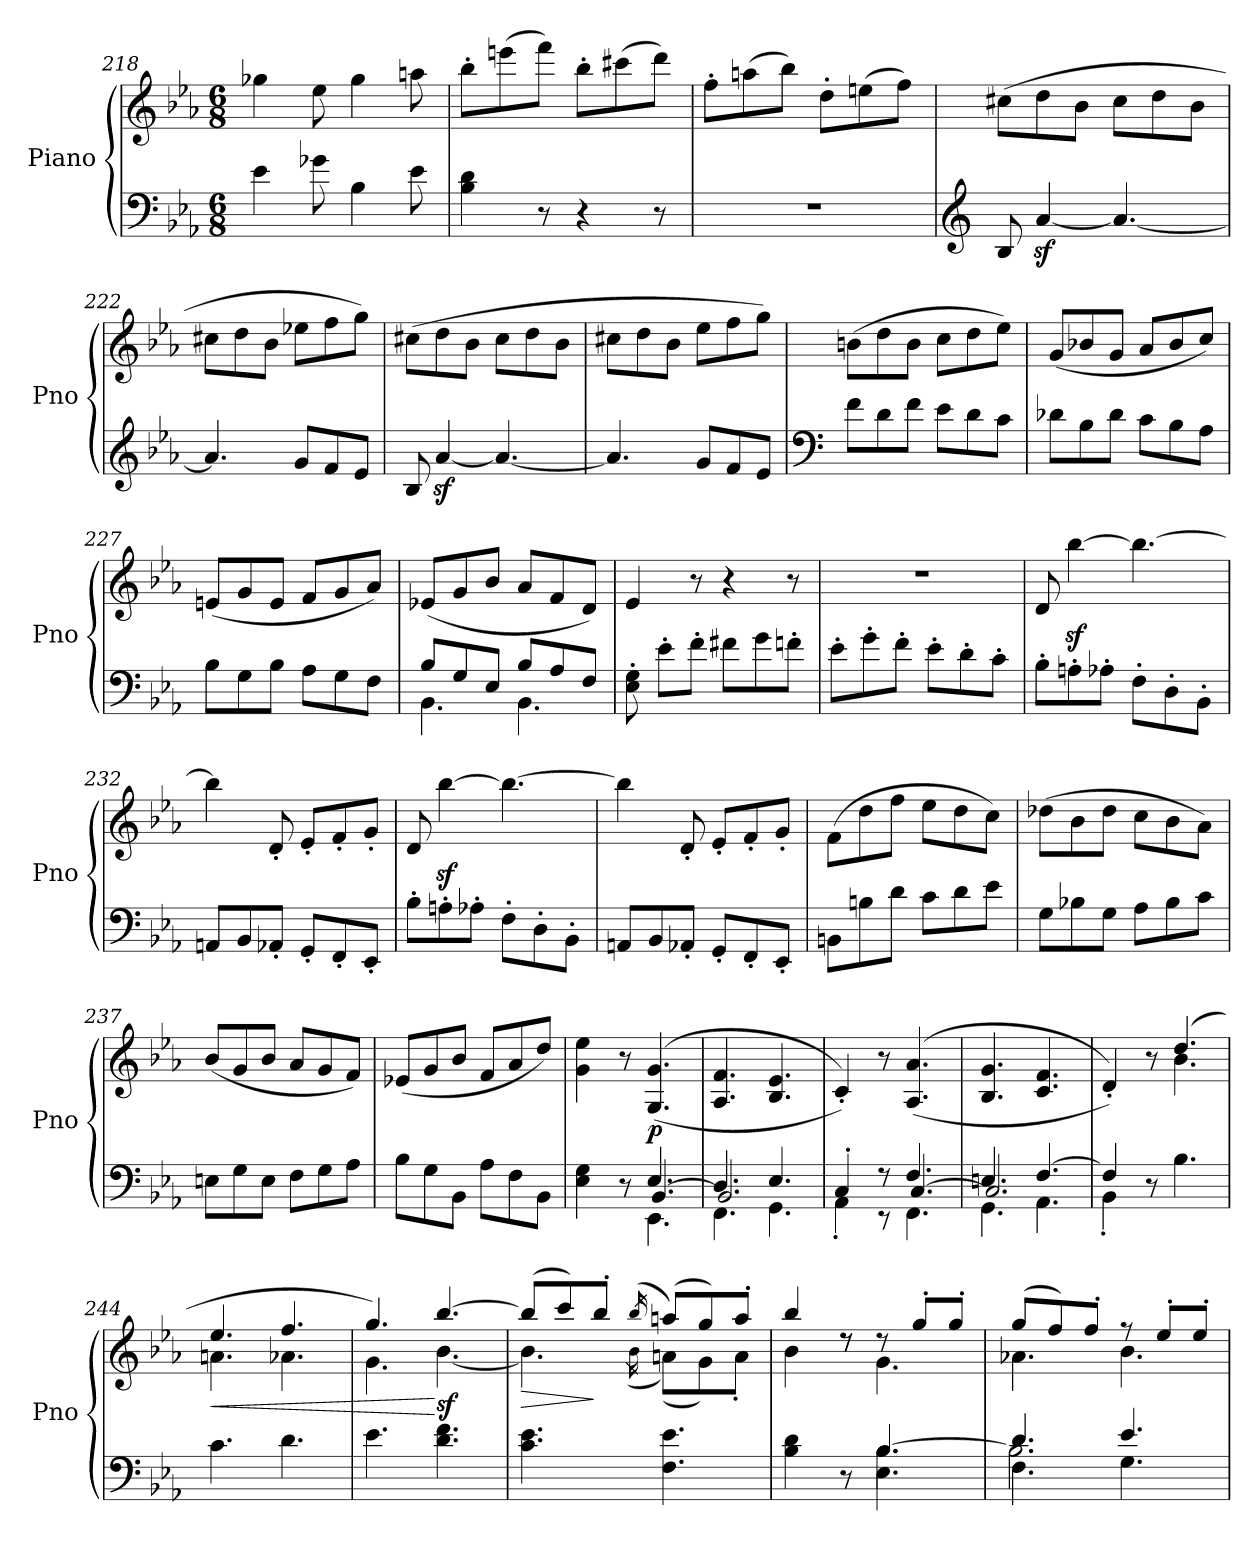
**kern	**kern	**dynam
*part1	*part1	*part1
*staff2	*staff1	*staff1/2
*I"Piano	*	*
*I'Pno	*	*
*clefF4	*clefG2	*
*k[b-e-a-]	*k[b-e-a-]	*
*M6/8	*M6/8	*
=218	=218	=218
4e-\	4gg-X\	.
8g-X\	8ee-\	.
4B-\	4gg-\	.
8e-\	8aan\	.
!!LO:LB:g=z
=219	=219	=219
4B-\ 4d\	8bb-'\L	.
.	(8eeen\	.
8r	8fff\J)	.
4r	8bb-'\L	.
.	(8ccc#X\	.
8r	8ddd\J)	.
=220	=220	=220
2.r	8ff'\L	.
.	(8aan\	.
.	8bb-\J)	.
.	8dd'\L	.
.	(8een\	.
.	8ff\J)	.
=221	=221	=221
*clefG2	*	*
8B-/	(8cc#X\L	.
[4a-z</	8dd\	.
.	8b-\J	.
4.a-/_	8cc#\L	.
.	8dd\	.
.	8b-\J	.
=222	=222	=222
4.a-/]	8cc#X\L	.
.	8dd\	.
.	8b-\J	.
8g/L	8ee-X\L	.
8f/	8ff\	.
8e-/J	8gg\J)	.
=223	=223	=223
8B-/	(8cc#X\L	.
[4a-z</	8dd\	.
.	8b-\J	.
4.a-/_	8cc#\L	.
.	8dd\	.
.	8b-\J	.
!!LO:LB:g=z
=224	=224	=224
4.a-/]	8cc#X\L	.
.	8dd\	.
.	8b-\J	.
8g/L	8ee-\L	.
8f/	8ff\	.
8e-/J	8gg\J)	.
!!LO:LB:g=z
=225	=225	=225
*clefF4	*	*
8f\L	(8bn\L	.
8d\	8dd\	.
8f\J	8b\J	.
8e-\L	8cc\L	.
8d\	8dd\	.
8c\J	8ee-\J)	.
=226	=226	=226
8d-X\L	(8g/L	.
8B-\	8b-X/	.
8d-\J	8g/J	.
8c\L	8a-/L	.
8B-\	8b-/	.
8A-\J	8cc/J)	.
=227	=227	=227
8B-\L	(8en/L	.
8G\	8g/	.
8B-\J	8e/J	.
8A-\L	8f/L	.
8G\	8g/	.
8F\J	8a-/J)	.
=228	=228	=228
*^	*	*
8B-/L	4.BB-\	(8e-X/L	.
8G/	.	8g/	.
8E-/J	.	8b-/J	.
8B-/L	4.BB-\	8a-/L	.
8A-/	.	8f/	.
8F/J	.	8d/J)	.
*v	*v	*	*
=229	=229	=229
8E-\' 8G\'	4e-/	.
8e-'\L	.	.
8f'\J	8r	.
8f#X\L	4r	.
8g\	.	.
8fn'\J	8r	.
=230	=230	=230
8e-'\L	2.r	.
8g'\	.	.
8f'\J	.	.
8e-'\L	.	.
8d'\	.	.
8c'\J	.	.
!!LO:LB:g=z
=231	=231	=231
8B-'\L	8d/	.
8An'\	[4bb-z<\	.
8A-X'\J	.	.
8F'\L	4.bb-\_	.
8D'\	.	.
8BB-'\J	.	.
=232	=232	=232
8AAn/L	4bb-\]	.
8BB-/	.	.
8AA-X'/J	8d'/	.
8GG'/L	8e-'/L	.
8FF'/	8f'/	.
8EE-'/J	8g'/J	.
=233	=233	=233
8B-'\L	8d/	.
8An'\	[4bb-z<\	.
8A-X'\J	.	.
8F'\L	4.bb-\_	.
8D'\	.	.
8BB-'\J	.	.
=234	=234	=234
8AAn/L	4bb-\]	.
8BB-/	.	.
8AA-X'/J	8d'/	.
8GG'/L	8e-'/L	.
8FF'/	8f'/	.
8EE-'/J	8g'/J	.
=235	=235	=235
8BBn\L	(8f\L	.
8Bn\	8dd\	.
8d\J	8ff\J	.
8c\L	8ee-\L	.
8d\	8dd\	.
8e-\J	8cc\J)	.
!!LO:LB:g=z
=236	=236	=236
8G\L	(8dd-X\L	.
8B-X\	8b-\	.
8G\J	8dd-\J	.
8A-\L	8cc\L	.
8B-\	8b-\	.
8c\J	8a-\J)	.
!!LO:PB:g=z
=237	=237	=237
8En\L	(8b-/L	.
8G\	8g/	.
8E\J	8b-/J	.
8F\L	8a-/L	.
8G\	8g/	.
8A-\J	8f/J)	.
=238	=238	=238
8B-\L	(8e-X/L	.
8G\	8g/	.
8BB-\J	8b-/J	.
8A-\L	8f/L	.
8F\	8a-/	.
8BB-\J	8dd/J)	.
!!LO:PB:g=z
=239	=239	=239
*^	*	*
*	*^	*	*
4E-\ 4G\	4.ryy	4.ryy	4g\ 4ee-\	.
8r	.	.	8r	.
!	!	!	!	!LO:DY:b
4.E-/	4.EE-\	[4.BB-/	((4.G/ 4.g/	p
=240	=240	=240	=240	=240
4.D/	4.FF\	2.BB-/]	4.A-/ 4.f/	.
4.E-/	4.GG\	.	4.B-/ 4.e-/	.
=241	=241	=241	=241	=241
4C'/	4AA-'\	4.ryy	4c'/))	.
8r	8r	.	8r	.
4.F/	4.FF\	[4.C/	((4.A-/ 4.a-/	.
=242	=242	=242	=242	=242
4.En/	4.GG\	2.C/]	4.B-/ 4.g/	.
[4.F/	4.AA-\	.	4.c/ 4.f/	.
*	*v	*v	*	*
=243	=243	=243	=243
*	*	*^	*
4F/]	4BB-'\	4d'/))	4.ryy	.
8r	2ryy	8r	.	.
4.B-\	.	(4.dd/	4.b-\	.
*v	*v	*	*	*
=244	=244	=244	=244
!	!	!	!LO:HP:b
4.c\	4.ee-/	4.an\	<
4.d\	4.ff/	4.a-X\	.
=245	=245	=245	=245
4.e-\	4.gg/)	4.g\	.
!	!	!	!LO:DY:n=1:b
4.d\ 4.f\	[4.bb-/	[4.b-\	[ sf
=246	=246	=246	=246
!	!	!	!LO:HP:b
4.c\ 4.e-\	(8bb-/L]	4.b-\]	>
.	8ccc/)	.	.
.	8bb-'/J	.	]
.	(>16qbb-/	(16qb-\	.
4.F\ 4.e-\	(8aan/L)	(8an\L)	.
.	8gg/)	8g\)	.
.	8aa'/J	8a'\J	.
!!LO:LB:g=z	!!
=247	=247	=247	=247
*^	*	*	*
*	*^	*	*	*
4B-\ 4d\	4.ryy	4.ryy	4bb-/	4b-\	.
8r	.	.	8rdd	8rdd	.
4.B-/	4.E-\	[4.B-\	8rdd	4.g\	.
.	.	.	8gg'/L	.	.
.	.	.	8gg'/J	.	.
!!LO:LB:g=z	!!
=248	=248	=248	=248	=248	=248
4.d/	4.F\	2.B-\]	(8gg/L	4.a-X\	.
.	.	.	8ff/)	.	.
.	.	.	8ff'/J	.	.
4.e-/	4.G\	.	8r	4.b-\	.
.	.	.	8ee-'/L	.	.
.	.	.	8ee-'/J	.	.
*v	*v	*v	*	*	*
*	*v	*v	*
=	=	=
*-	*-	*-
